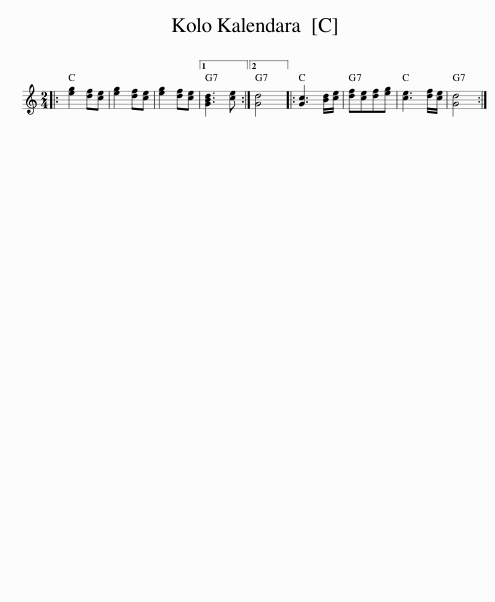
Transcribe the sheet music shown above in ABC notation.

X:1
L:1/8
M:2/4
I:linebreak $
K:C
V:1 treble
V:1
|: [eg]2 [df][ce] | [eg]2 [df][ce] | [eg]2 [df][ce] |1 [GBd]3 [ce] :|2 [Gd]4 |: %5
 [Gc]3 [Bd]/[ce]/ | [df][ce][df][eg] | [ce]3 [df]/[ce]/ | [Gd]4 :| %9
